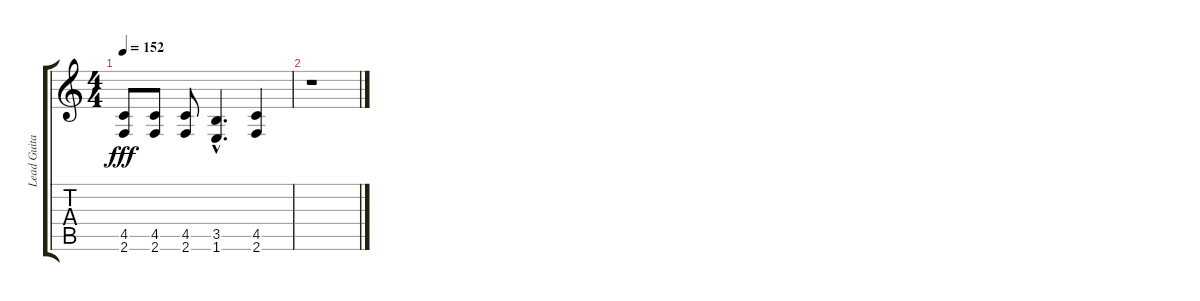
\track ("Lead Guitar" "Lead Guita") {instrument overdrivenguitar}
\staff {score tabs}
\tuning (Eb4 Bb3 Gb3 Db3 Ab2 Eb2) {hide}
\ts (4 4)
\tempo 152
\clef g2
\ks c
(4.5 2.6).8{dy fff} (4.5 2.6).8 (4.5 2.6).8 (3.5{hac} 1.6{hac}).4{d} (4.5 2.6).4 |
r.1
